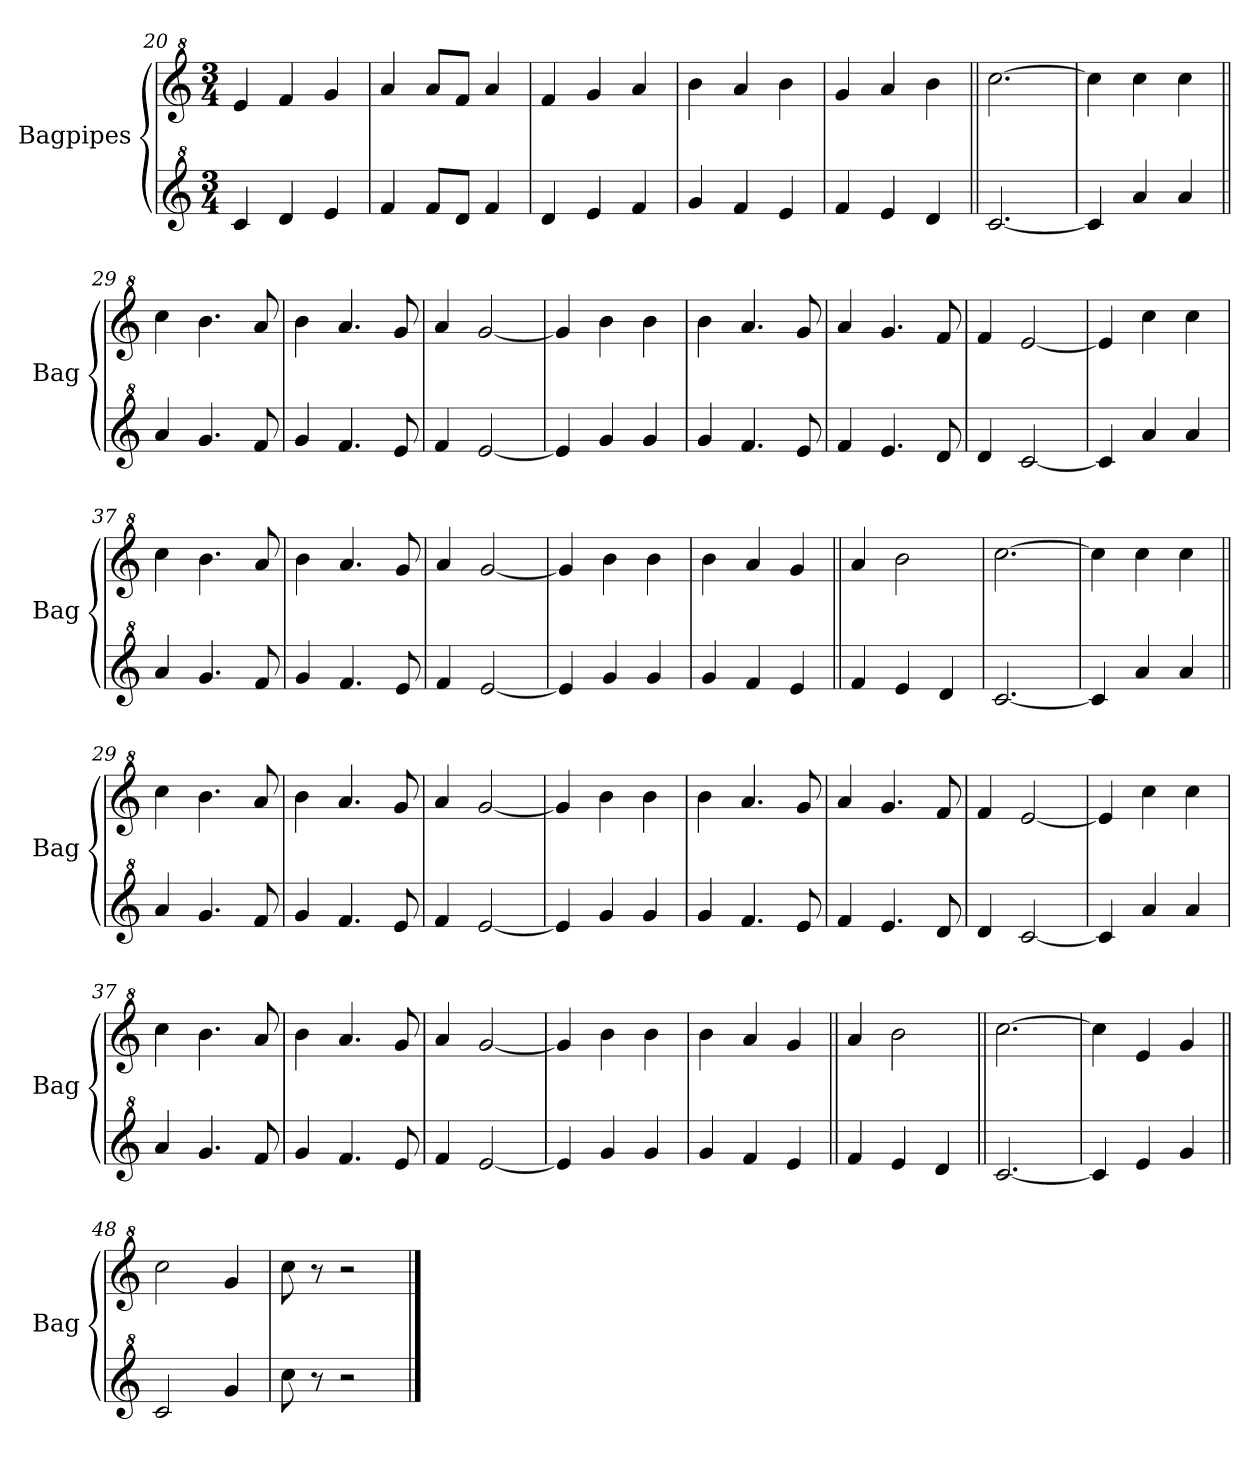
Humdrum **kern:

**kern	**kern
*part2	*part1
*staff2	*staff1
*I"Bagpipes	*I"Bagpipes
*I'Bag	*I'Bag
*clefG^2	*clefG^2
*k[]	*k[]
*C:	*C:
*M3/4	*M3/4
=20	=20
4cc/	4ee/
4dd/	4ff/
4ee/	4gg/
=21	=21
4ff/	4aa/
8ff/L	8aa/L
8dd/J	8ff/J
4ff/	4aa/
=22	=22
4dd/	4ff/
4ee/	4gg/
4ff/	4aa/
=23	=23
4gg/	4bb\
4ff/	4aa/
4ee/	4bb\
=24	=24
4ff/	4gg/
4ee/	4aa/
4dd/	4bb\
=27||	=27||
[2.cc/	[2.ccc\
=28	=28
4cc/]	4ccc\]
4aa/	4ccc\
4aa/	4ccc\
!!LO:LB:g=z
=29||	=29||
4aa/	4ccc\
4.gg/	4.bb\
8ff/	8aa/
=30	=30
4gg/	4bb\
4.ff/	4.aa/
8ee/	8gg/
=31	=31
4ff/	4aa/
[2ee/	[2gg/
=32	=32
4ee/]	4gg/]
4gg/	4bb\
4gg/	4bb\
=33	=33
4gg/	4bb\
4.ff/	4.aa/
8ee/	8gg/
=34	=34
4ff/	4aa/
4.ee/	4.gg/
8dd/	8ff/
=35	=35
4dd/	4ff/
[2cc/	[2ee/
=36	=36
4cc/]	4ee/]
4aa/	4ccc\
4aa/	4ccc\
=37	=37
4aa/	4ccc\
4.gg/	4.bb\
8ff/	8aa/
=38	=38
4gg/	4bb\
4.ff/	4.aa/
8ee/	8gg/
=39	=39
4ff/	4aa/
[2ee/	[2gg/
!!LO:LB:g=z
=40	=40
4ee/]	4gg/]
4gg/	4bb\
4gg/	4bb\
=41	=41
4gg/	4bb\
4ff/	4aa/
4ee/	4gg/
=42||	=42||
4ff/	4aa/
4ee/	2bb\
4dd/	.
=43	=43
[2.cc/	[2.ccc\
=44	=44
4cc/]	4ccc\]
4aa/	4ccc\
4aa/	4ccc\
!!LO:LB:g=z
=29||	=29||
4aa/	4ccc\
4.gg/	4.bb\
8ff/	8aa/
=30	=30
4gg/	4bb\
4.ff/	4.aa/
8ee/	8gg/
=31	=31
4ff/	4aa/
[2ee/	[2gg/
=32	=32
4ee/]	4gg/]
4gg/	4bb\
4gg/	4bb\
=33	=33
4gg/	4bb\
4.ff/	4.aa/
8ee/	8gg/
=34	=34
4ff/	4aa/
4.ee/	4.gg/
8dd/	8ff/
=35	=35
4dd/	4ff/
[2cc/	[2ee/
=36	=36
4cc/]	4ee/]
4aa/	4ccc\
4aa/	4ccc\
=37	=37
4aa/	4ccc\
4.gg/	4.bb\
8ff/	8aa/
=38	=38
4gg/	4bb\
4.ff/	4.aa/
8ee/	8gg/
=39	=39
4ff/	4aa/
[2ee/	[2gg/
!!LO:LB:g=z
=40	=40
4ee/]	4gg/]
4gg/	4bb\
4gg/	4bb\
=41	=41
4gg/	4bb\
4ff/	4aa/
4ee/	4gg/
=45||	=45||
4ff/	4aa/
4ee/	2bb\
4dd/	.
=46||	=46||
[2.cc/	[2.ccc\
=47	=47
4cc/]	4ccc\]
4ee/	4ee/
4gg/	4gg/
=48||	=48||
2cc/	2ccc\
4gg/	4gg/
=49	=49
8ccc\	8ccc\
8r	8r
2r	2r
==	==
*-	*-
